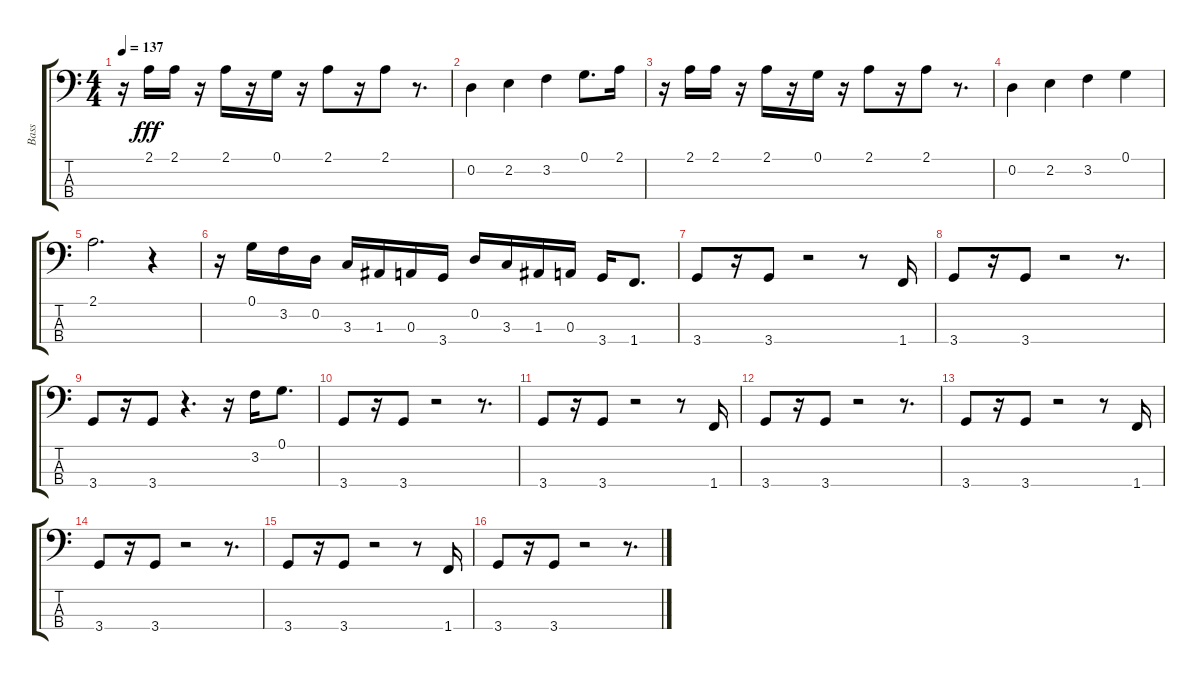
\track ("Bass" "Bass") {instrument slapbass1}
\staff {score tabs}
\tuning (G2 D2 A1 E1) {hide}
\ts (4 4)
\tempo 137
\clef f4
\ks c
r.16{dy fff} 2.1.16 2.1.16 r.16 2.1.16 r.16 0.1.16 r.16 2.1.8 r.16 2.1.8 r.8{d} |
0.2.4 2.2.4 3.2.4 0.1.8{d} 2.1.16 |
r.16 2.1.16 2.1.16 r.16 2.1.16 r.16 0.1.16 r.16 2.1.8 r.16 2.1.8 r.8{d} |
0.2.4 2.2.4 3.2.4 0.1.4 |
2.1.2{d} r.4 |
r.16 0.1.16 3.2.16 0.2.16 3.3.16 1.3.16 0.3.16 3.4.16 0.2.16 3.3.16 1.3.16 0.3.16 3.4.16 1.4.8{d} |
3.4.8 r.16 3.4.8 r.2 r.8 1.4.16 |
3.4.8 r.16 3.4.8 r.2 r.8{d} |
3.4.8 r.16 3.4.8 r.4{d} r.16 3.2.16 0.1.8{d} |
3.4.8 r.16 3.4.8 r.2 r.8{d} |
3.4.8 r.16 3.4.8 r.2 r.8 1.4.16 |
3.4.8 r.16 3.4.8 r.2 r.8{d} |
3.4.8 r.16 3.4.8 r.2 r.8 1.4.16 |
3.4.8 r.16 3.4.8 r.2 r.8{d} |
3.4.8 r.16 3.4.8 r.2 r.8 1.4.16 |
3.4.8 r.16 3.4.8 r.2 r.8{d}
